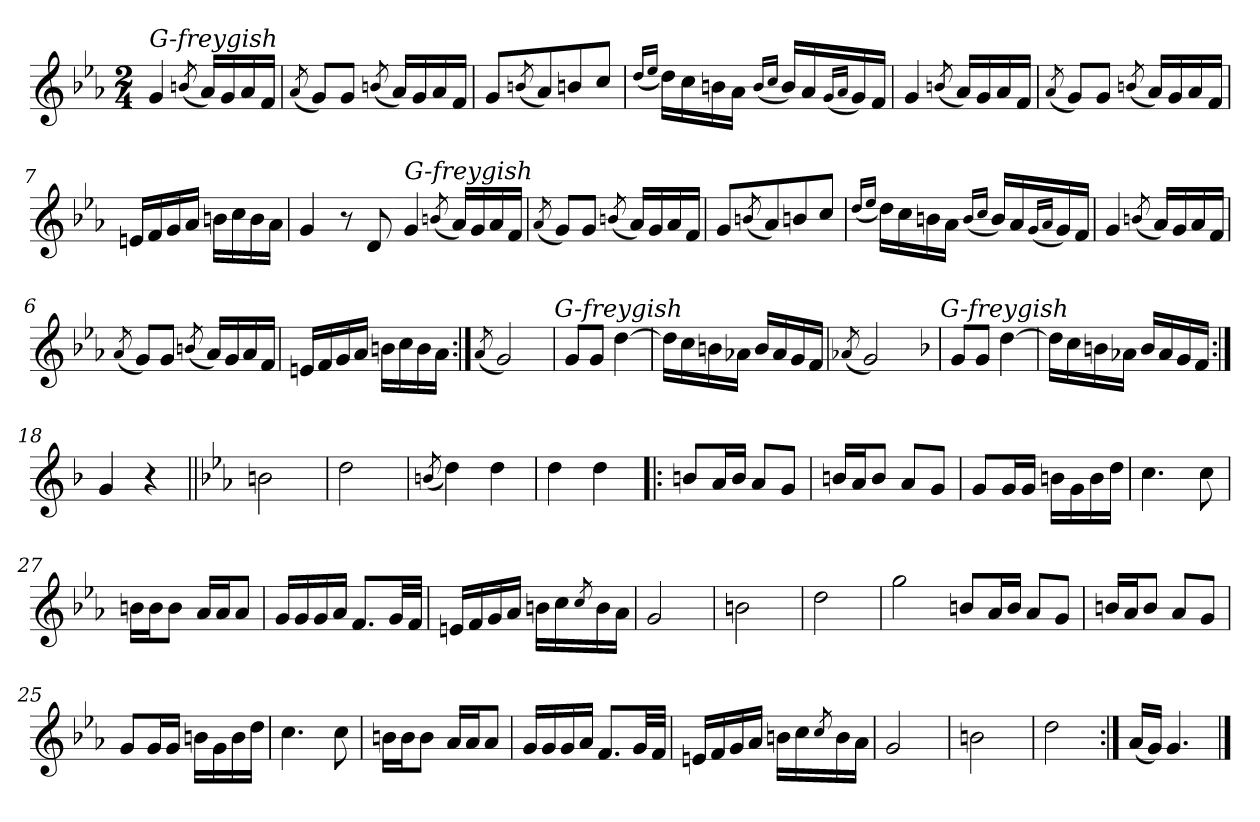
**kern
*part1
*staff1
*clefG2
*k[b-e-a-]
*M2/4
=1
!LO:TX:a:i:t=G-freygish
4g
(8qbn/
16a-LL)
16g
16a-
16fJJ
=2
(8qa-/
8gL)
8gJ
(8qbn/
16a-LL)
16g
16a-
16fJJ
=3
8gL
(8qbn/
8a-)
8bn
8ccJ
=4
(16qdd/LL
16qee-/JJ
16ddLL)
16cc
16bn
16a-JJ
(16qb/LL
16qcc/JJ
16bLL)
16a-
(16qg/LL
16qa-/JJ
16g)
16fJJ
=5
4g
(8qbn/
16a-LL)
16g
16a-
16fJJ
=6
(8qa-/
8gL)
8gJ
(8qbn/
16a-LL)
16g
16a-
16fJJ
=7
16enLL
16f
16g
16a-JJ
16bnLL
16cc
16b
16a-JJ
=8
4g
8r
8d
=1-
!LO:TX:a:i:t=G-freygish
4g
(8qbn/
16a-LL)
16g
16a-
16fJJ
=2
(8qa-/
8gL)
8gJ
(8qbn/
16a-LL)
16g
16a-
16fJJ
=3
8gL
(8qbn/
8a-)
8bn
8ccJ
=4
(16qdd/LL
16qee-/JJ
16ddLL)
16cc
16bn
16a-JJ
(16qb/LL
16qcc/JJ
16bLL)
16a-
(16qg/LL
16qa-/JJ
16g)
16fJJ
=5
4g
(8qbn/
16a-LL)
16g
16a-
16fJJ
=6
(8qa-/
8gL)
8gJ
(8qbn/
16a-LL)
16g
16a-
16fJJ
=7
16enLL
16f
16g
16a-JJ
16bnLL
16cc
16b
16a-JJ
=9:|!
(8qa-/
2g)
!LO:TX:a:i:t=G-freygish
=15
8gL
8gJ
[4dd
=16
16ddLL]
16cc
16bn
16a-XJJ
16bLL
16a-
16g
16fJJ
=17
(8qa-X/
2g)
*k[b-]
!LO:TX:a:i:t=G-freygish
=15
8gL
8gJ
[4dd
=16
16ddLL]
16cc
16bn
16a-XJJ
16bLL
16a-
16g
16fJJ
=18:|!
4g
4r
=19||
*k[b-e-a-]
2bn
=20
2dd
=21
(8qbn/
4dd)
4dd
=22
4dd
4dd
=23!|:
8bnL
16a-L
16bJJ
8a-L
8gJ
=24
16bnLL
16a-J
8bJ
8a-L
8gJ
=25
8gL
16gL
16gJJ
16bnLL
16g
16b
16ddJJ
=26
4.cc
8cc
=27
16bnLL
16bJ
8bJ
16a-LL
16a-J
8a-J
=28
16gLL
16g
16g
16a-JJ
8.fL
32gLL
32fJJJ
=29
16enLL
16f
16g
16a-JJ
16bnLL
16cc
8qcc/
16b
16a-JJ
=30
2g
=31
2bn
=32
2dd
=33
2gg
8bnL
16a-L
16bJJ
8a-L
8gJ
=24
16bnLL
16a-J
8bJ
8a-L
8gJ
=25
8gL
16gL
16gJJ
16bnLL
16g
16b
16ddJJ
=26
4.cc
8cc
=27
16bnLL
16bJ
8bJ
16a-LL
16a-J
8a-J
=28
16gLL
16g
16g
16a-JJ
8.fL
32gLL
32fJJJ
=29
16enLL
16f
16g
16a-JJ
16bnLL
16cc
8qcc/
16b
16a-JJ
=30
2g
=31
2bn
=32
2dd
=34:|!
(16a-LL
16gJJ)
4.g
==
*-
